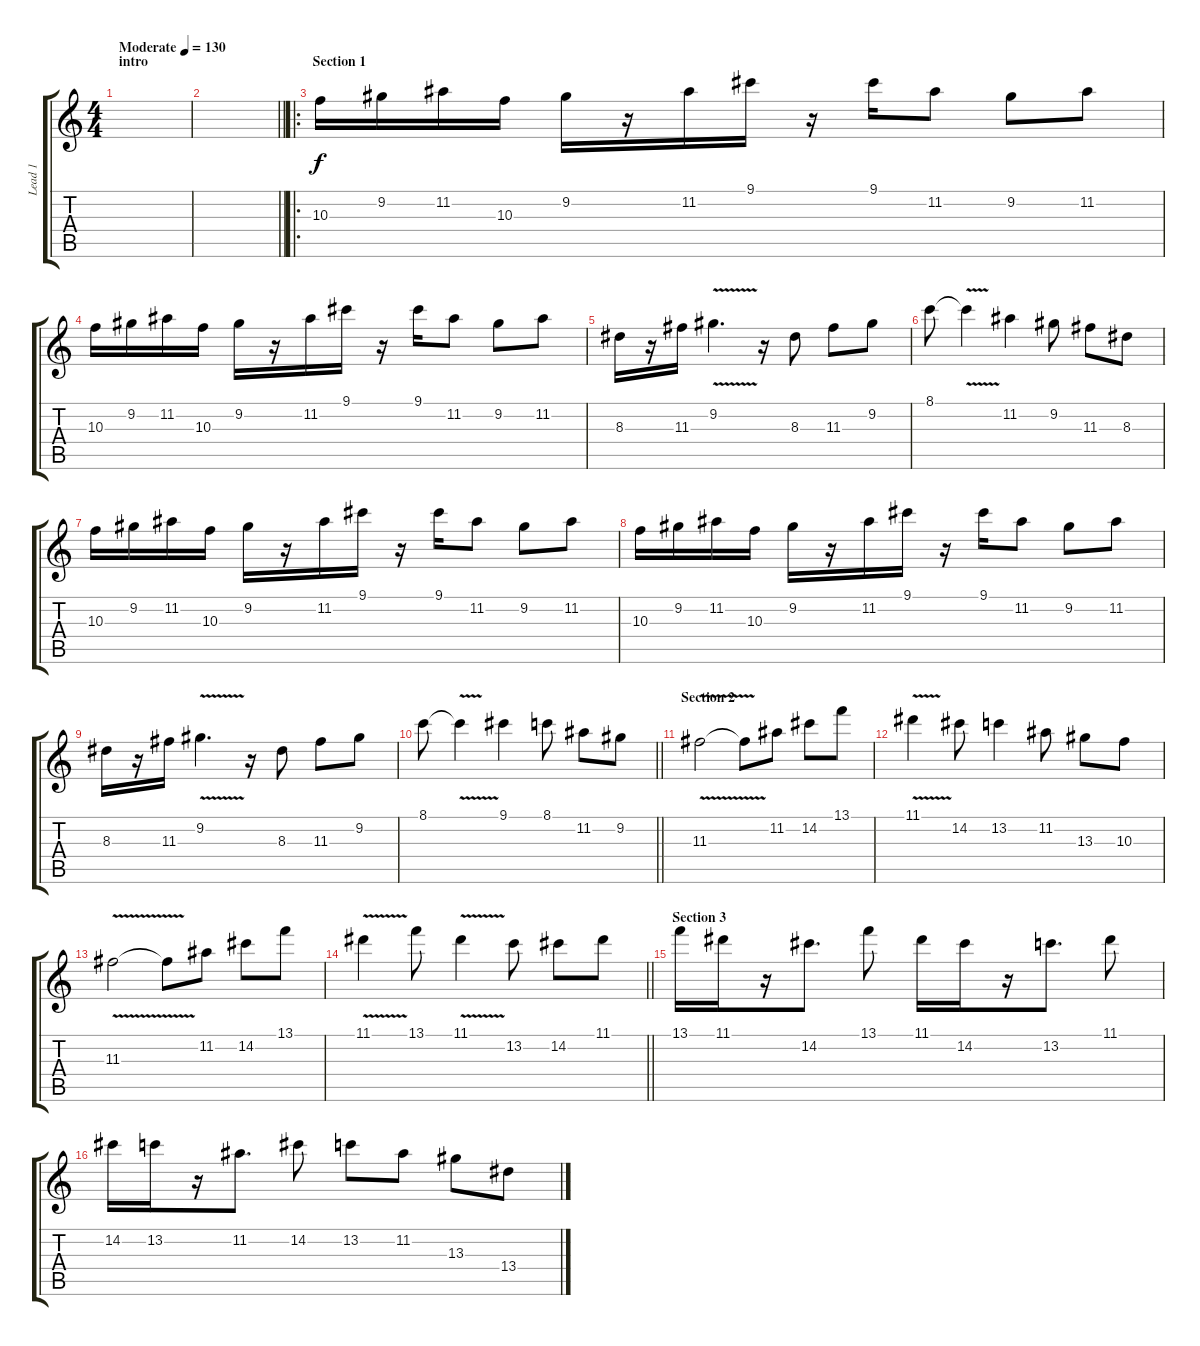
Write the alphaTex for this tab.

\track ("Lead 1" "Lead 1") {instrument distortionguitar}
\staff {score tabs}
\tuning (E4 B3 G3 D3 A2 E2) {hide}
\ts (4 4)
\section ("" "intro")
\tempo (130 "Moderate")
\clef g2
\ks c
|
\barLineRight lightlight
|
\ro
\section ("" "Section 1")
10.3.16 9.2.16 11.2.16 10.3.16 9.2.16 r.16 11.2.16 9.1.16 r.16 9.1.16 11.2.8 9.2.8 11.2.8 |
10.3.16 9.2.16 11.2.16 10.3.16 9.2.16 r.16 11.2.16 9.1.16 r.16 9.1.16 11.2.8 9.2.8 11.2.8 |
8.3.16 r.16 11.3.16 9.2{v}.4{d} r.16 8.3.8 11.3.8 9.2.8 |
8.1.8 8.1{v t}.4 11.2.4 9.2.8 11.3.8 8.3.8 |
10.3.16 9.2.16 11.2.16 10.3.16 9.2.16 r.16 11.2.16 9.1.16 r.16 9.1.16 11.2.8 9.2.8 11.2.8 |
10.3.16 9.2.16 11.2.16 10.3.16 9.2.16 r.16 11.2.16 9.1.16 r.16 9.1.16 11.2.8 9.2.8 11.2.8 |
8.3.16 r.16 11.3.16 9.2{v}.4{d} r.16 8.3.8 11.3.8 9.2.8 |
\barLineRight lightlight
8.1.8 8.1{v t}.4 9.1.4 8.1.8 11.2.8 9.2.8 |
\section ("" "Section 2")
11.3{v}.2 11.3{t}.8 11.2.8 14.2.8 13.1.8 |
11.1{v}.4 14.2.8 13.2.4 11.2.8 13.3.8 10.3.8 |
11.3{v}.2 11.3{t}.8 11.2.8 14.2.8 13.1.8 |
\barLineRight lightlight
11.1{v}.4 13.1.8 11.1{v}.4 13.2.8 14.2.8 11.1.8 |
\section ("" "Section 3")
13.1.16 11.1.16 r.16 14.2.8{d} 13.1.8 11.1.16 14.2.16 r.16 13.2.8{d} 11.1.8 |
14.2.16 13.2.16 r.16 11.2.8{d} 14.2.8 13.2.8 11.2.8 13.3.8 13.4.8
